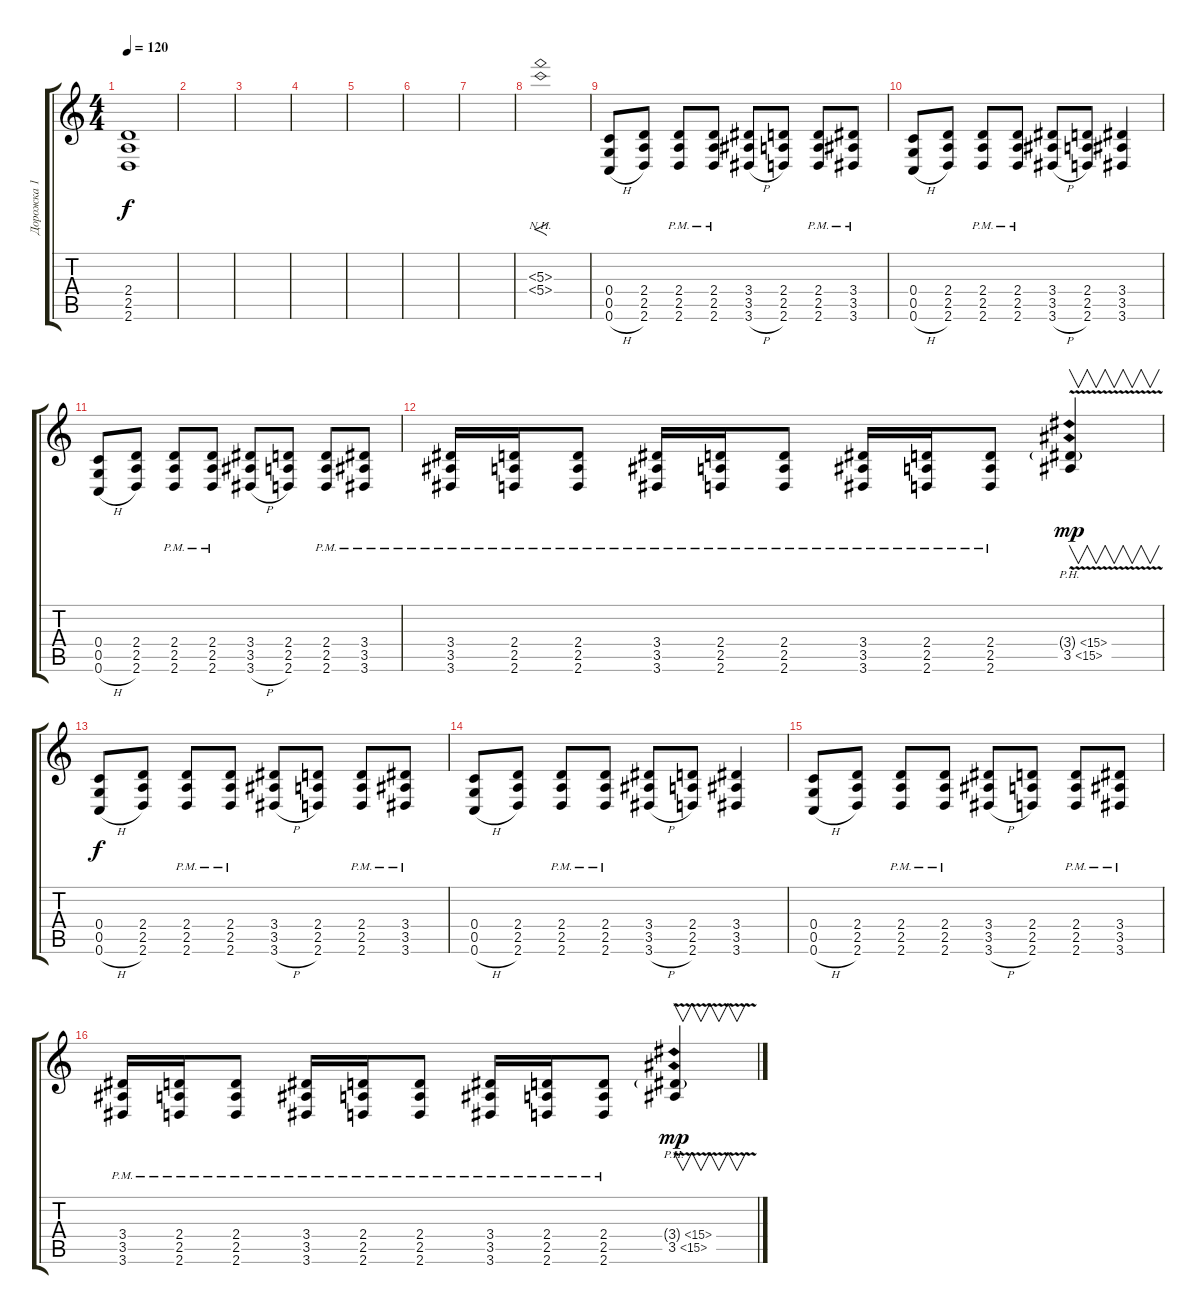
\track ("Дорожка 1" "Дорожка 1") {instrument distortionguitar}
\staff {score tabs}
\tuning (D4 A3 F3 C3 G2 C2) {hide}
\ts (4 4)
\tempo 120
\clef g2
\ks c
(2.4 2.5 2.6).1{dy f} |
|
|
|
|
|
|
(5.3{nh} 5.4{nh}).1{f} |
(0.4 0.5 0.6{h}).8 (2.4 2.5 2.6).8 (2.4{pm} 2.5{pm} 2.6{pm}).8 (2.4{pm} 2.5{pm} 2.6{pm}).8 (3.4 3.5 3.6{h}).8 (2.4 2.5 2.6).8 (2.4{pm} 2.5{pm} 2.6{pm}).8 (3.4{pm} 3.5{pm} 3.6{pm}).8 |
(0.4 0.5 0.6{h}).8 (2.4 2.5 2.6).8 (2.4{pm} 2.5{pm} 2.6{pm}).8 (2.4{pm} 2.5{pm} 2.6{pm}).8 (3.4 3.5 3.6{h}).8 (2.4 2.5 2.6).8 (3.4 3.5 3.6).4 |
(0.4 0.5 0.6{h}).8 (2.4 2.5 2.6).8 (2.4{pm} 2.5{pm} 2.6{pm}).8 (2.4{pm} 2.5{pm} 2.6{pm}).8 (3.4 3.5 3.6{h}).8 (2.4 2.5 2.6).8 (2.4{pm} 2.5{pm} 2.6{pm}).8 (3.4{pm} 3.5{pm} 3.6{pm}).8 |
(3.4{pm} 3.5{pm} 3.6{pm}).16 (2.4{pm} 2.5{pm} 2.6{pm}).16 (2.4{pm} 2.5{pm} 2.6{pm}).8 (3.4{pm} 3.5{pm} 3.6{pm}).16 (2.4{pm} 2.5{pm} 2.6{pm}).16 (2.4{pm} 2.5{pm} 2.6{pm}).8 (3.4{pm} 3.5{pm} 3.6{pm}).16 (2.4{pm} 2.5{pm} 2.6{pm}).16 (2.4{pm} 2.5{pm} 2.6{pm}).8 (3.4{ph 12 g} 3.5{ph 12 v}).4{v dy mp} |
(0.4 0.5 0.6{h}).8{dy f} (2.4 2.5 2.6).8 (2.4{pm} 2.5{pm} 2.6{pm}).8 (2.4{pm} 2.5{pm} 2.6{pm}).8 (3.4 3.5 3.6{h}).8 (2.4 2.5 2.6).8 (2.4{pm} 2.5{pm} 2.6{pm}).8 (3.4{pm} 3.5{pm} 3.6{pm}).8 |
(0.4 0.5 0.6{h}).8 (2.4 2.5 2.6).8 (2.4{pm} 2.5{pm} 2.6{pm}).8 (2.4{pm} 2.5{pm} 2.6{pm}).8 (3.4 3.5 3.6{h}).8 (2.4 2.5 2.6).8 (3.4 3.5 3.6).4 |
(0.4 0.5 0.6{h}).8 (2.4 2.5 2.6).8 (2.4{pm} 2.5{pm} 2.6{pm}).8 (2.4{pm} 2.5{pm} 2.6{pm}).8 (3.4 3.5 3.6{h}).8 (2.4 2.5 2.6).8 (2.4{pm} 2.5{pm} 2.6{pm}).8 (3.4{pm} 3.5{pm} 3.6{pm}).8 |
(3.4{pm} 3.5{pm} 3.6{pm}).16 (2.4{pm} 2.5{pm} 2.6{pm}).16 (2.4{pm} 2.5{pm} 2.6{pm}).8 (3.4{pm} 3.5{pm} 3.6{pm}).16 (2.4{pm} 2.5{pm} 2.6{pm}).16 (2.4{pm} 2.5{pm} 2.6{pm}).8 (3.4{pm} 3.5{pm} 3.6{pm}).16 (2.4{pm} 2.5{pm} 2.6{pm}).16 (2.4{pm} 2.5{pm} 2.6{pm}).8 (3.4{ph 12 g} 3.5{ph 12 v}).4{v dy mp}
